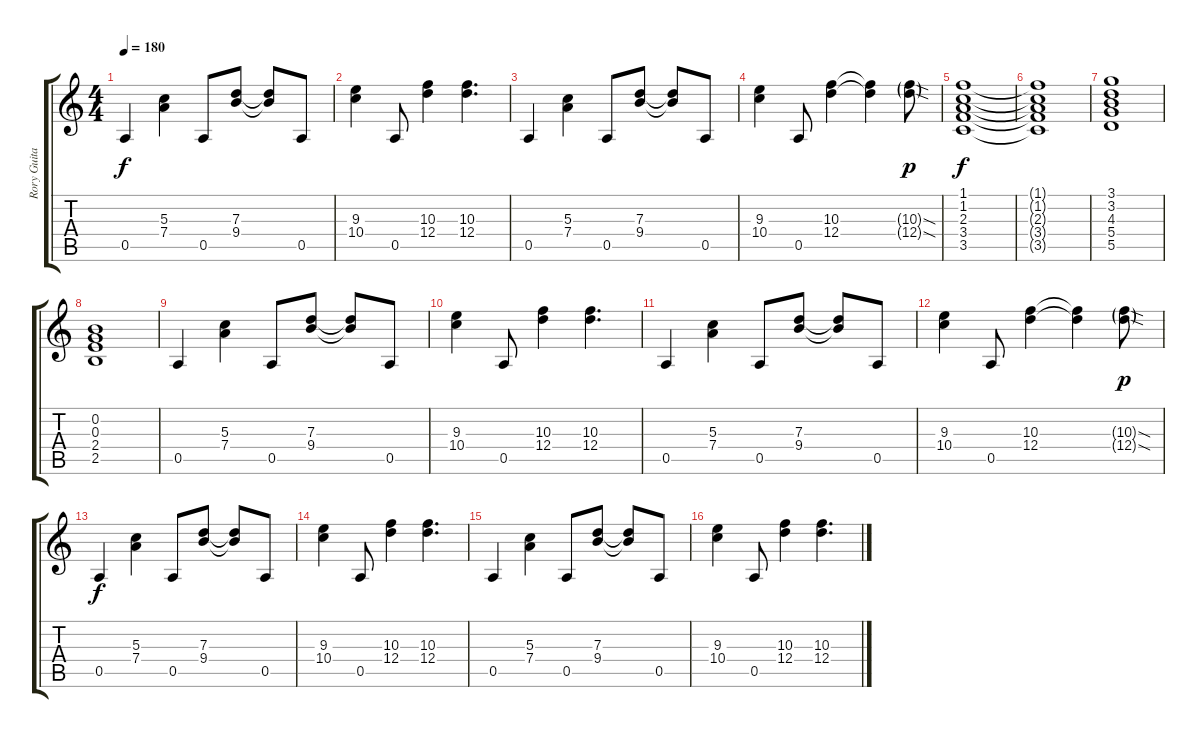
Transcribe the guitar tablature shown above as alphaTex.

\track ("Rory Guitar" "Rory Guita") {instrument distortionguitar}
\staff {score tabs}
\tuning (E4 B3 G3 D3 A2 E2) {hide}
\ts (4 4)
\tempo 180
\clef g2
\ks c
0.5.4{dy f} (5.3 7.4).4 0.5.8 (7.3 9.4).8 (7.3{t} 9.4{t}).8 0.5.8 |
(9.3 10.4).4 0.5.8 (10.3 12.4).4 (10.3 12.4).4{d} |
0.5.4 (5.3 7.4).4 0.5.8 (7.3 9.4).8 (7.3{t} 9.4{t}).8 0.5.8 |
(9.3 10.4).4 0.5.8 (10.3 12.4).4 (10.3{t} 12.4{t}).4 (10.3{sod g} 12.4{sod g}).8{dy p} |
(1.1 1.2 2.3 3.4 3.5).1{dy f volume 10} |
(1.1{t} 1.2{t} 2.3{t} 3.4{t} 3.5{t}).1 |
(3.1 3.2 4.3 5.4 5.5).1{volume 10} |
(0.2 0.3 2.4 2.5).1 |
0.5.4 (5.3 7.4).4 0.5.8 (7.3 9.4).8 (7.3{t} 9.4{t}).8 0.5.8 |
(9.3 10.4).4 0.5.8 (10.3 12.4).4 (10.3 12.4).4{d} |
0.5.4 (5.3 7.4).4 0.5.8 (7.3 9.4).8 (7.3{t} 9.4{t}).8 0.5.8 |
(9.3 10.4).4 0.5.8 (10.3 12.4).4 (10.3{t} 12.4{t}).4 (10.3{sod g} 12.4{sod g}).8{dy p} |
0.5.4{dy f} (5.3 7.4).4 0.5.8 (7.3 9.4).8 (7.3{t} 9.4{t}).8 0.5.8 |
(9.3 10.4).4 0.5.8 (10.3 12.4).4 (10.3 12.4).4{d} |
0.5.4 (5.3 7.4).4 0.5.8 (7.3 9.4).8 (7.3{t} 9.4{t}).8 0.5.8 |
(9.3 10.4).4 0.5.8 (10.3 12.4).4 (10.3 12.4).4{d}
